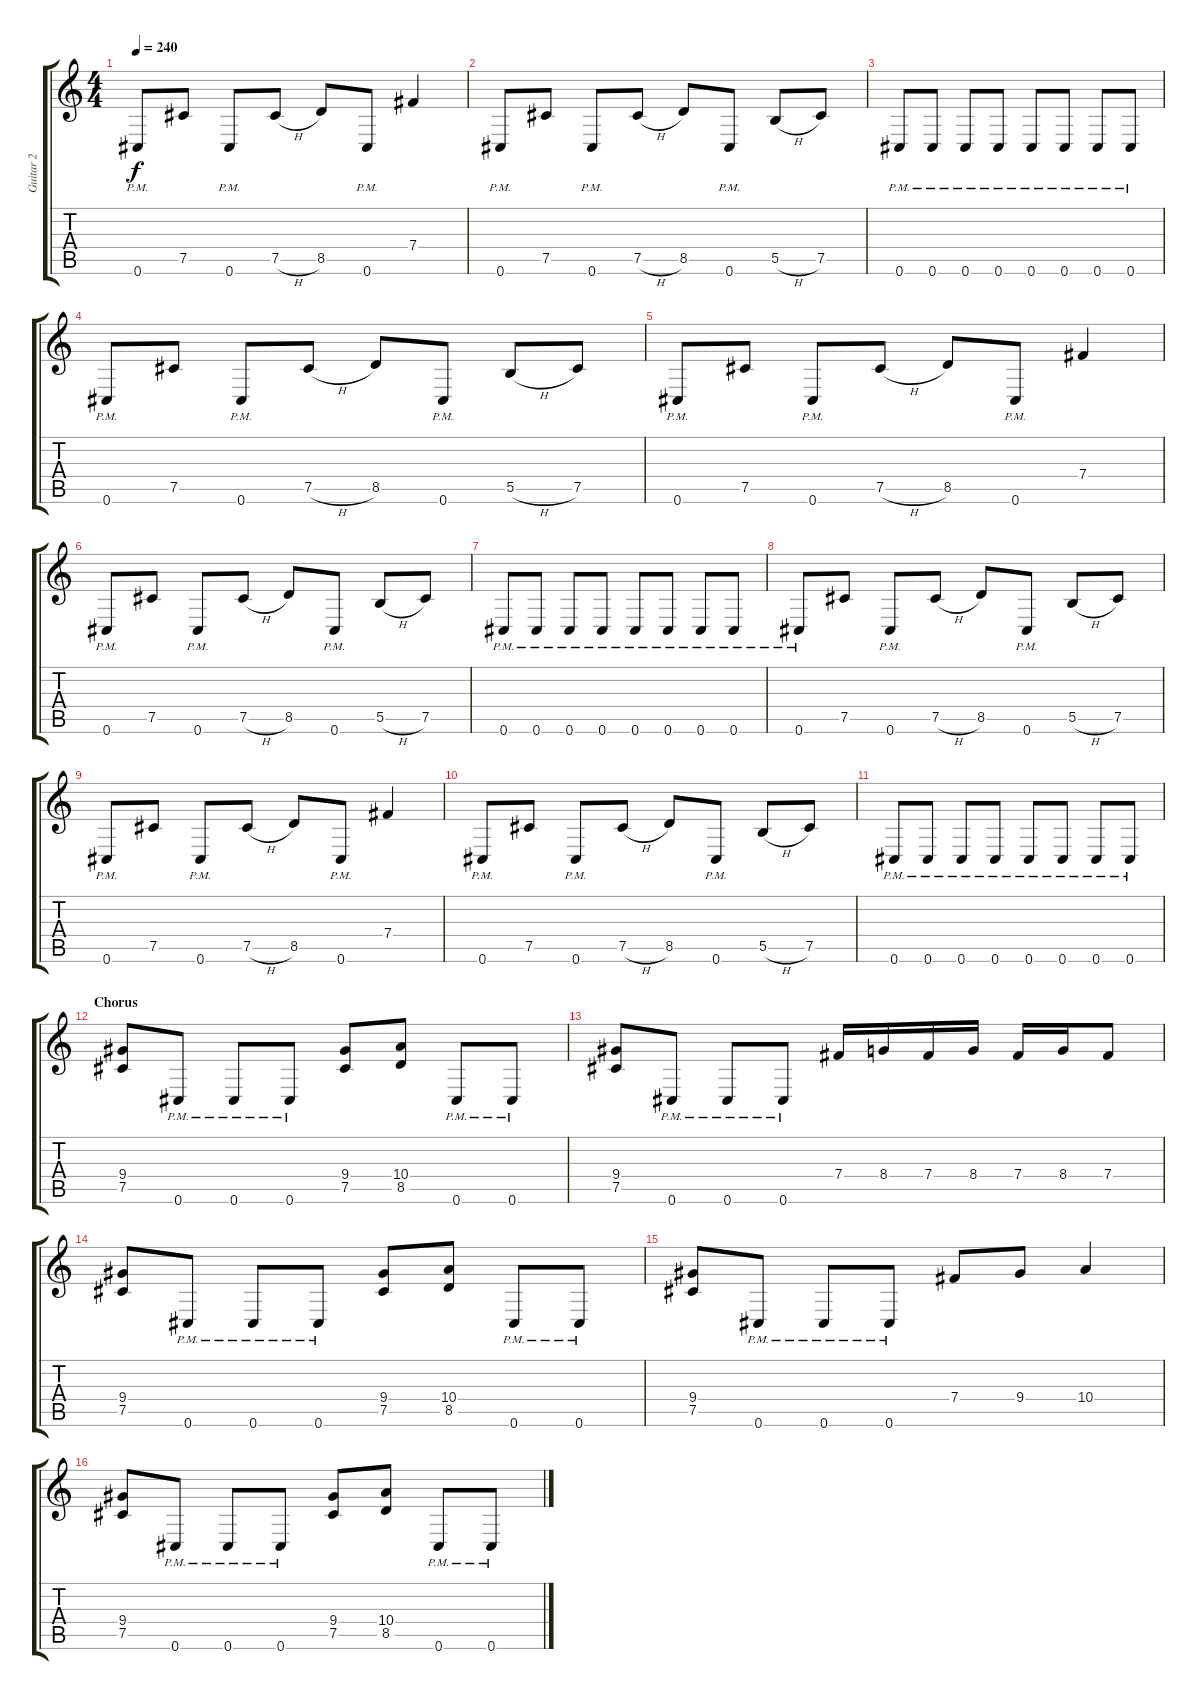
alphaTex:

\track ("Guitar 2" "Guitar 2") {instrument distortionguitar}
\staff {score tabs}
\tuning (Db4 Ab3 E3 B2 Gb2 Db2) {hide}
\ts (4 4)
\tempo 240
\clef g2
\ks c
0.6{pm}.8{dy f} 7.5.8 0.6{pm}.8 7.5{h}.8 8.5.8 0.6{pm}.8 7.4.4 |
0.6{pm}.8 7.5.8 0.6{pm}.8 7.5{h}.8 8.5.8 0.6{pm}.8 5.5{h}.8 7.5.8 |
0.6{pm}.8 0.6{pm}.8 0.6{pm}.8 0.6{pm}.8 0.6{pm}.8 0.6{pm}.8 0.6{pm}.8 0.6{pm}.8 |
0.6{pm}.8 7.5.8 0.6{pm}.8 7.5{h}.8 8.5.8 0.6{pm}.8 5.5{h}.8 7.5.8 |
0.6{pm}.8 7.5.8 0.6{pm}.8 7.5{h}.8 8.5.8 0.6{pm}.8 7.4.4 |
0.6{pm}.8 7.5.8 0.6{pm}.8 7.5{h}.8 8.5.8 0.6{pm}.8 5.5{h}.8 7.5.8 |
0.6{pm}.8 0.6{pm}.8 0.6{pm}.8 0.6{pm}.8 0.6{pm}.8 0.6{pm}.8 0.6{pm}.8 0.6{pm}.8 |
0.6{pm}.8 7.5.8 0.6{pm}.8 7.5{h}.8 8.5.8 0.6{pm}.8 5.5{h}.8 7.5.8 |
0.6{pm}.8 7.5.8 0.6{pm}.8 7.5{h}.8 8.5.8 0.6{pm}.8 7.4.4 |
0.6{pm}.8 7.5.8 0.6{pm}.8 7.5{h}.8 8.5.8 0.6{pm}.8 5.5{h}.8 7.5.8 |
0.6{pm}.8 0.6{pm}.8 0.6{pm}.8 0.6{pm}.8 0.6{pm}.8 0.6{pm}.8 0.6{pm}.8 0.6{pm}.8 |
\section ("" "Chorus")
(9.4 7.5).8 0.6{pm}.8 0.6{pm}.8 0.6{pm}.8 (9.4 7.5).8 (10.4 8.5).8 0.6{pm}.8 0.6{pm}.8 |
(9.4 7.5).8 0.6{pm}.8 0.6{pm}.8 0.6{pm}.8 7.4.16 8.4.16 7.4.16 8.4.16 7.4.16 8.4.16 7.4.8 |
(9.4 7.5).8 0.6{pm}.8 0.6{pm}.8 0.6{pm}.8 (9.4 7.5).8 (10.4 8.5).8 0.6{pm}.8 0.6{pm}.8 |
(9.4 7.5).8 0.6{pm}.8 0.6{pm}.8 0.6{pm}.8 7.4.8 9.4.8 10.4.4 |
(9.4 7.5).8 0.6{pm}.8 0.6{pm}.8 0.6{pm}.8 (9.4 7.5).8 (10.4 8.5).8 0.6{pm}.8 0.6{pm}.8
